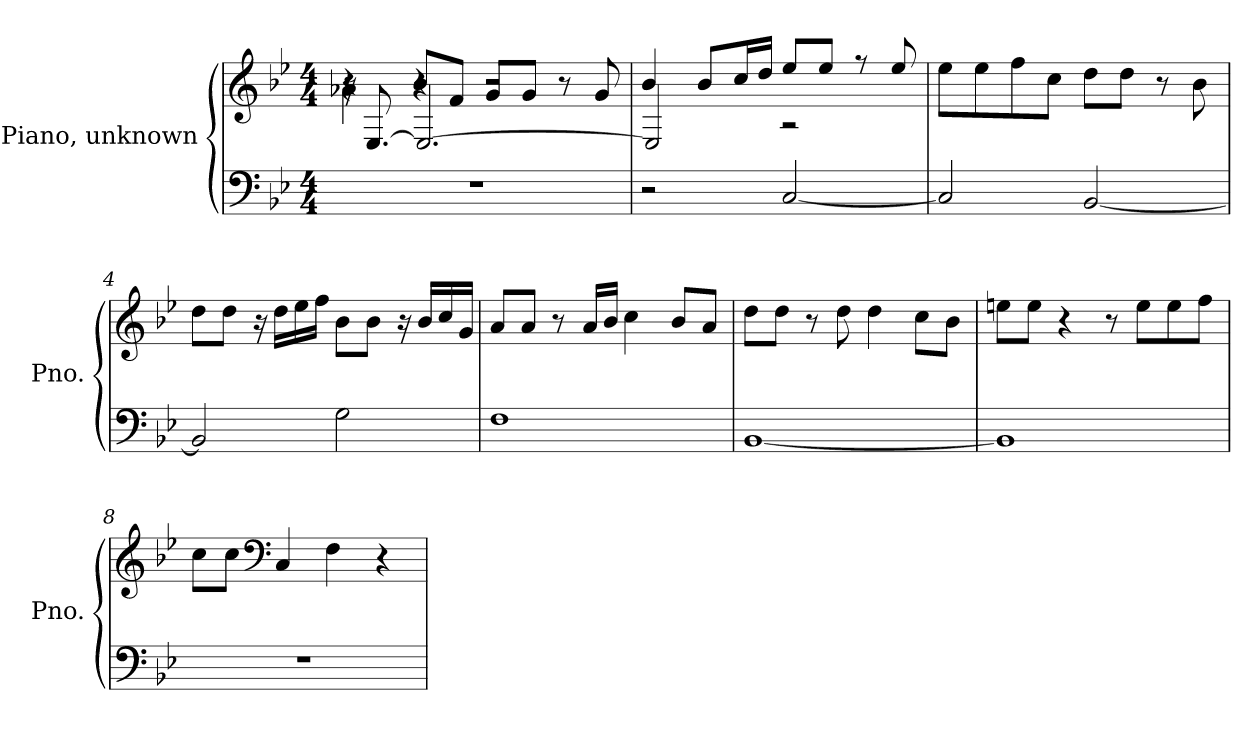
**kern	**kern
*part1	*part1
*staff2	*staff1
*I"Piano, unknown	*
*I'Pno.	*
*clefF4	*clefG2
*k[b-e-]	*k[b-e-]
*M4/4	*M4/4
*MM120	*MM120
=1	=1
*	*^
*	*	*^
1r	4r	4a-X\	16r
.	.	.	[8.E-/
.	8b-/L	4r	2.E-/_
.	8f/J	.	.
.	8g/L	2r	.
.	8g/J	.	.
.	8r	.	.
.	8g/	.	.
*	*	*v	*v
=2	=2	=2
2r	4b-/	2E-/]
.	8b-/L	.
.	16cc/L	.
.	16dd/JJ	.
[2C/	8ee-/L	2r
.	8ee-/J	.
.	8r	.
.	8ee-/	.
*	*v	*v
=3	=3
2C/]	8ee-\L
.	8ee-\
.	8ff\
.	8cc\J
[2BB-/	8dd\L
.	8dd\J
.	8r
.	8b-\
=4	=4
2BB-/]	8dd\L
.	8dd\J
.	16r
.	16dd\LL
.	16ee-\
.	16ff\JJ
2G\	8b-\L
.	8b-\J
.	16r
.	16b-/LL
.	16cc/
.	16g/JJ
!!LO:LB:g=z
=5	=5
1F	8a/L
.	8a/J
.	8r
.	16a/LL
.	16b-/JJ
.	4cc\
.	8b-/L
.	8a/J
=6	=6
[1BB-	8dd\L
.	8dd\J
.	8r
.	8dd\
.	4dd\
.	8cc\L
.	8b-\J
=7	=7
1BB-]	8een\L
.	8ee\J
.	4r
.	8r
.	8ee\L
.	8ee\
.	8ff\J
=8	=8
1r	8cc\L
.	8cc\J
*	*clefF4
.	4C/
.	4F\
.	4r
=	=
*-	*-
